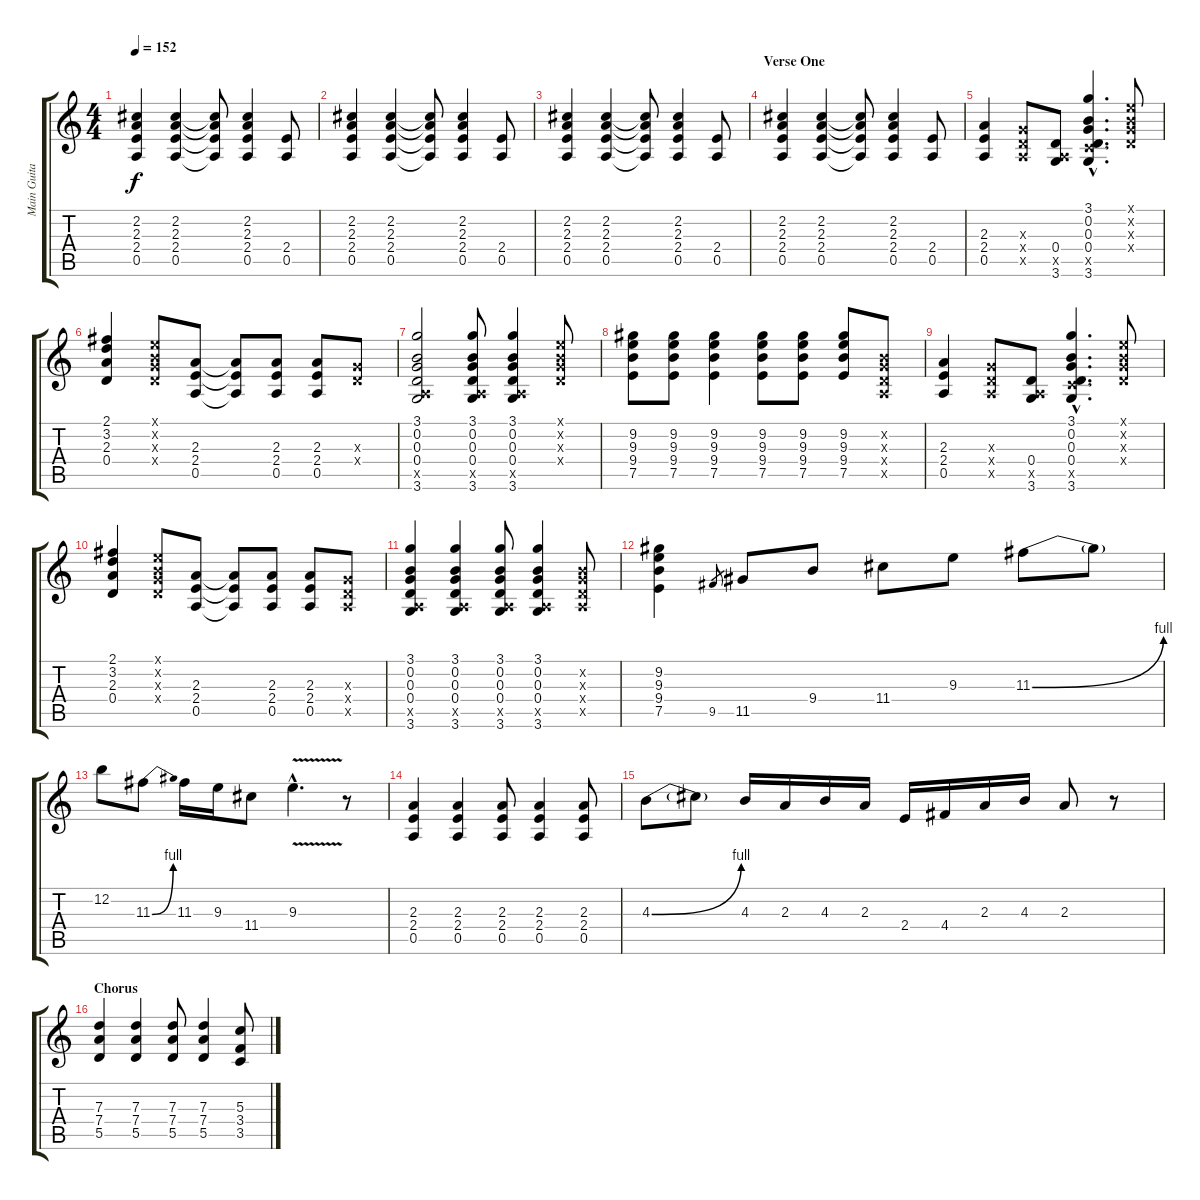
\track ("Main Guitar" "Main Guita") {instrument distortionguitar}
\staff {score tabs}
\tuning (E4 B3 G3 D3 A2 E2) {hide}
\ts (4 4)
\tempo 152
\clef g2
\ks c
(2.2 2.3 2.4 0.5).4{dy f} (2.2 2.3 2.4 0.5).4 (2.2{t} 2.3{t} 2.4{t} 0.5{t}).8 (2.2 2.3 2.4 0.5).4 (2.4 0.5).8 |
(2.2 2.3 2.4 0.5).4 (2.2 2.3 2.4 0.5).4 (2.2{t} 2.3{t} 2.4{t} 0.5{t}).8 (2.2 2.3 2.4 0.5).4 (2.4 0.5).8 |
(2.2 2.3 2.4 0.5).4 (2.2 2.3 2.4 0.5).4 (2.2{t} 2.3{t} 2.4{t} 0.5{t}).8 (2.2 2.3 2.4 0.5).4 (2.4 0.5).8 |
\section ("" "Verse One")
(2.2 2.3 2.4 0.5).4 (2.2 2.3 2.4 0.5).4 (2.2{t} 2.3{t} 2.4{t} 0.5{t}).8 (2.2 2.3 2.4 0.5).4 (2.4 0.5).8 |
(2.3 2.4 0.5).4 (0.3{x} 0.4{x} 0.5{x}).8 (0.4 0.5{x} 3.6).8 (3.1{hac} 0.2{hac} 0.3{hac} 0.4{hac} 3.5{hac x} 3.6{hac}).4{d} (0.1{x} 0.2{x} 0.3{x} 0.4{x}).8 |
(2.1 3.2 2.3 0.4).4 (0.1{x} 0.2{x} 0.3{x} 0.4{x}).8 (2.3 2.4 0.5).8 (2.3{t} 2.4{t} 0.5{t}).8 (2.3 2.4 0.5).8 (2.3 2.4 0.5).8 (0.3{x} 0.4{x}).8 |
(3.1 0.2 0.3 0.4 0.5{x} 3.6).2 (3.1 0.2 0.3 0.4 0.5{x} 3.6).8 (3.1 0.2 0.3 0.4 0.5{x} 3.6).4 (0.1{x} 0.2{x} 0.3{x} 0.4{x}).8 |
(9.2 9.3 9.4 7.5).8 (9.2 9.3 9.4 7.5).8 (9.2 9.3 9.4 7.5).4 (9.2 9.3 9.4 7.5).8 (9.2 9.3 9.4 7.5).8 (9.2 9.3 9.4 7.5).8 (0.2{x} 0.3{x} 0.4{x} 0.5{x}).8 |
(2.3 2.4 0.5).4 (0.3{x} 0.4{x} 0.5{x}).8 (0.4 0.5{x} 3.6).8 (3.1{hac} 0.2{hac} 0.3{hac} 0.4{hac} 3.5{hac x} 3.6{hac}).4{d} (0.1{x} 0.2{x} 0.3{x} 0.4{x}).8 |
(2.1 3.2 2.3 0.4).4 (0.1{x} 0.2{x} 0.3{x} 0.4{x}).8 (2.3 2.4 0.5).8 (2.3{t} 2.4{t} 0.5{t}).8 (2.3 2.4 0.5).8 (2.3 2.4 0.5).8 (0.3{x} 0.4{x} 0.5{x}).8 |
(3.1 0.2 0.3 0.4 0.5{x} 3.6).4 (3.1 0.2 0.3 0.4 0.5{x} 3.6).4 (3.1 0.2 0.3 0.4 0.5{x} 3.6).8 (3.1 0.2 0.3 0.4 0.5{x} 3.6).4 (0.2{x} 0.3{x} 0.4{x} 0.5{x}).8 |
(9.2 9.3 9.4 7.5).4 9.5.8{gr} 11.5.8 9.4.8 11.4.8 9.3.8 11.3{be (bend 0 0 60 4)}.8 11.3{t}.8 |
12.2.8 11.3{be (bend 0 0 60 4)}.8 11.3.16 9.3.16 11.4.8 9.3{v hac}.4{d} r.8 |
(2.3 2.4 0.5).4 (2.3 2.4 0.5).4 (2.3 2.4 0.5).8 (2.3 2.4 0.5).4 (2.3 2.4 0.5).8 |
4.3{be (bend 0 0 60 4)}.8 4.3{t}.8 4.3.16 2.3.16 4.3.16 2.3.16 2.4.16 4.4.16 2.3.16 4.3.16 2.3.8 r.8 |
\section ("" "Chorus")
(7.3 7.4 5.5).4 (7.3 7.4 5.5).4 (7.3 7.4 5.5).8 (7.3 7.4 5.5).4 (5.3 3.4 3.5).8
